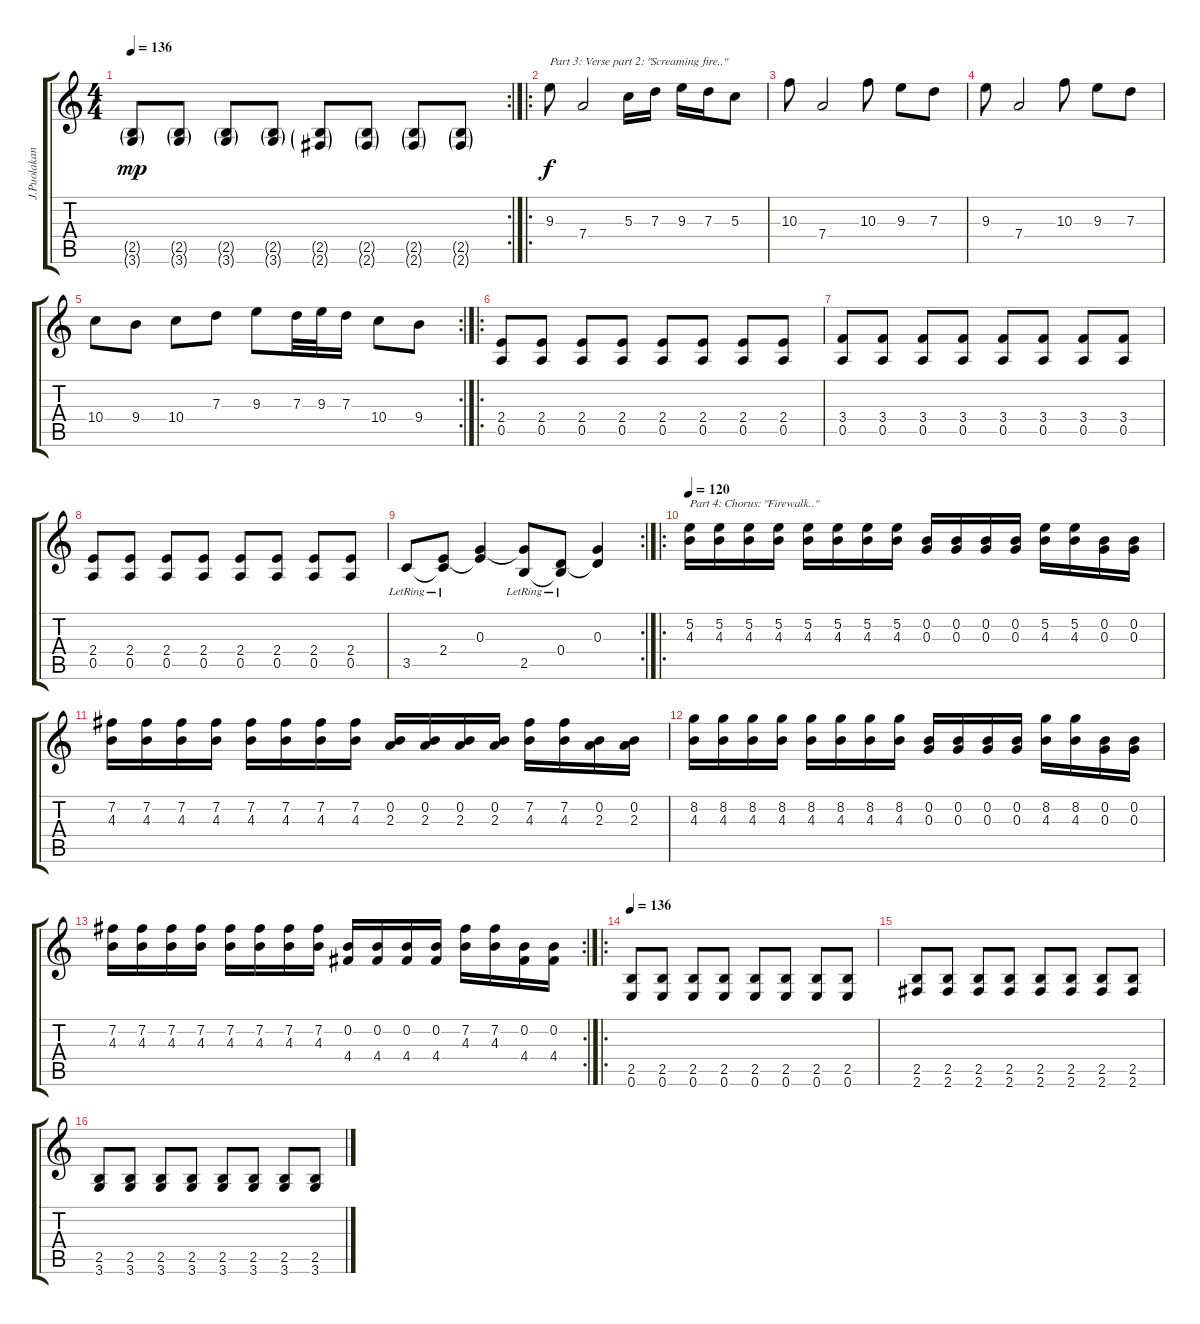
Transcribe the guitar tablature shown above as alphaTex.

\track ("J.Puolakanaho/Olli-Pekka Törrö " "J.Puolakan") {instrument acousticguitarnylon}
\staff {score tabs}
\tuning (E4 B3 G3 D3 A2 E2) {hide}
\rc 2
\ts (4 4)
\tempo 136
\clef g2
\ks c
(2.5{g} 3.6{g}).8{dy mp} (2.5{g} 3.6{g}).8 (2.5{g} 3.6{g}).8 (2.5{g} 3.6{g}).8 (2.5{g} 2.6{g}).8 (2.5{g} 2.6{g}).8 (2.5{g} 2.6{g}).8 (2.5{g} 2.6{g}).8 |
\ro
9.3.8{txt "Part 3: Verse part 2: \"Screaming fire..\"" dy f} 7.4.2 5.3.16 7.3.16 9.3.16 7.3.16 5.3.8 |
10.3.8 7.4.2 10.3.8 9.3.8 7.3.8 |
9.3.8 7.4.2 10.3.8 9.3.8 7.3.8 |
\rc 2
10.4.8 9.4.8 10.4.8 7.3.8 9.3.8 7.3.32 9.3.32 7.3.16 10.4.8 9.4.8 |
\ro
(2.4 0.5).8 (2.4 0.5).8 (2.4 0.5).8 (2.4 0.5).8 (2.4 0.5).8 (2.4 0.5).8 (2.4 0.5).8 (2.4 0.5).8 |
(3.4 0.5).8 (3.4 0.5).8 (3.4 0.5).8 (3.4 0.5).8 (3.4 0.5).8 (3.4 0.5).8 (3.4 0.5).8 (3.4 0.5).8 |
(2.4 0.5).8 (2.4 0.5).8 (2.4 0.5).8 (2.4 0.5).8 (2.4 0.5).8 (2.4 0.5).8 (2.4 0.5).8 (2.4 0.5).8 |
\rc 2
3.5{lr}.8 (2.4{lr} 3.5{t}).8 (0.3 2.4{t}).4 (0.3{t} 2.5{lr}).8 (0.4{lr} 2.5{t}).8 (0.3 0.4{t}).4 |
\ro
\tempo 120
(5.2 4.3).16{txt "Part 4: Chorus: \"Firewalk..\""} (5.2 4.3).16 (5.2 4.3).16 (5.2 4.3).16 (5.2 4.3).16 (5.2 4.3).16 (5.2 4.3).16 (5.2 4.3).16 (0.2 0.3).16 (0.2 0.3).16 (0.2 0.3).16 (0.2 0.3).16 (5.2 4.3).16 (5.2 4.3).16 (0.2 0.3).16 (0.2 0.3).16 |
(7.2 4.3).16 (7.2 4.3).16 (7.2 4.3).16 (7.2 4.3).16 (7.2 4.3).16 (7.2 4.3).16 (7.2 4.3).16 (7.2 4.3).16 (0.2 2.3).16 (0.2 2.3).16 (0.2 2.3).16 (0.2 2.3).16 (7.2 4.3).16 (7.2 4.3).16 (0.2 2.3).16 (0.2 2.3).16 |
(8.2 4.3).16 (8.2 4.3).16 (8.2 4.3).16 (8.2 4.3).16 (8.2 4.3).16 (8.2 4.3).16 (8.2 4.3).16 (8.2 4.3).16 (0.2 0.3).16 (0.2 0.3).16 (0.2 0.3).16 (0.2 0.3).16 (8.2 4.3).16 (8.2 4.3).16 (0.2 0.3).16 (0.2 0.3).16 |
\rc 2
(7.2 4.3).16 (7.2 4.3).16 (7.2 4.3).16 (7.2 4.3).16 (7.2 4.3).16 (7.2 4.3).16 (7.2 4.3).16 (7.2 4.3).16 (0.2 4.4).16 (0.2 4.4).16 (0.2 4.4).16 (0.2 4.4).16 (7.2 4.3).16 (7.2 4.3).16 (0.2 4.4).16 (0.2 4.4).16 |
\ro
\tempo 136
(2.5 0.6).8 (2.5 0.6).8 (2.5 0.6).8 (2.5 0.6).8 (2.5 0.6).8 (2.5 0.6).8 (2.5 0.6).8 (2.5 0.6).8 |
(2.5 2.6).8 (2.5 2.6).8 (2.5 2.6).8 (2.5 2.6).8 (2.5 2.6).8 (2.5 2.6).8 (2.5 2.6).8 (2.5 2.6).8 |
(2.5 3.6).8 (2.5 3.6).8 (2.5 3.6).8 (2.5 3.6).8 (2.5 3.6).8 (2.5 3.6).8 (2.5 3.6).8 (2.5 3.6).8
